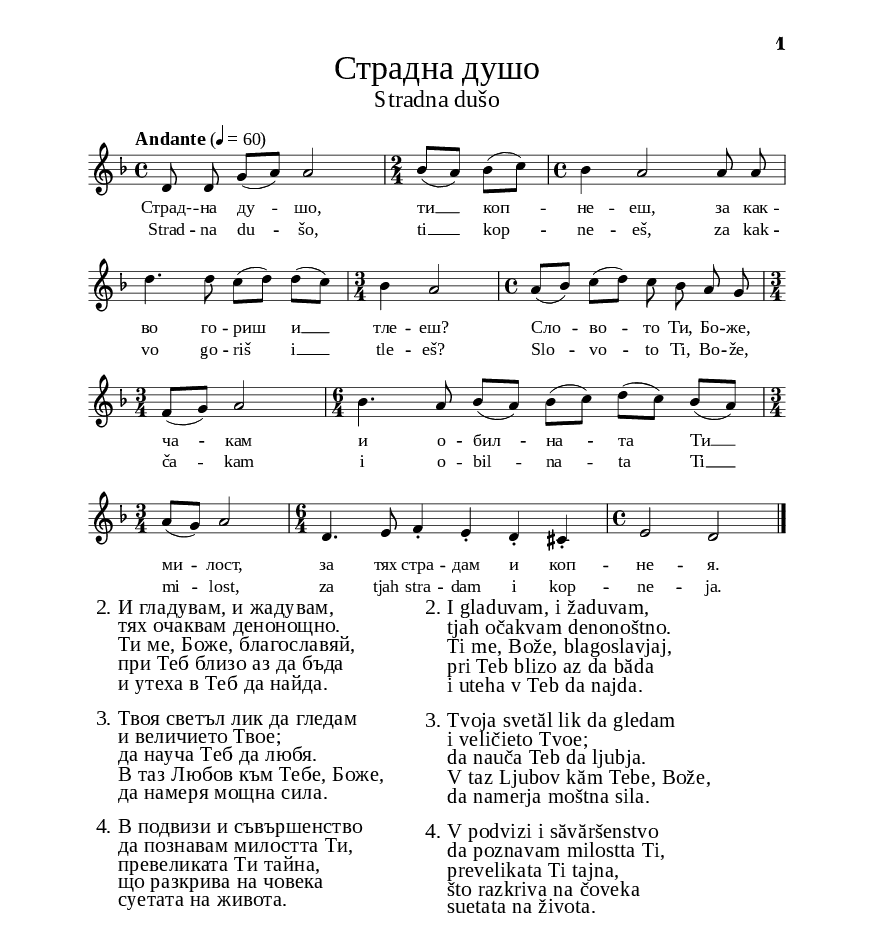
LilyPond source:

\version "2.24.2"

% include paper part and global functions
\include "include/globals.ily"

\bookpart {
  \label #'ref029
  \tocItem \markup "Страдна душо – Stradna dušo"
  \include "include/bookpart-paper.ily"
  \score {
    \include "include/score-layout.ily"

    \new Voice \absolute {
      \clef treble
      \key d \minor
      \time 4/4
      \tempoFunc "Andante" 4 "60"
      \autoBeamOff
      
      d'8 d' g'8 ([ a' ]) a'2 | \time 2/4 bes'8 ([ a' ])  bes' ([ c'' ])  | 

      \time 4/4 bes'4 a'2 a'8 a' | \break
      d''4. d''8 c'' ([ d'' ]) d'' ([ c'' ]) \time 3/4  bes'4 a'2 |
      \time 4/4  a'8 ([ bes' ]) c'' ([ d'' ]) c'' bes' a' g' |\break
      \time 3/4  f'8 ([ g' ]) a'2 | \time 6/4  bes'4. a'8 bes' ([ a' ]) bes' ([ c'' ]) d'' ([ c'' ]) bes' ([ a' ]) \break |
      \time 3/4  |a'8 ([ g'8 ]) a'2 | \time 6/4  d'4. e'8 f'4\staccato e'4\staccato d'\staccato cis'\staccato | \time 4/4  e'2 d' | \bar "|." \break

    }

    \addlyrics {
      "Страд-" -- на
      ду -- шо, ти __ коп -- не -- еш, за как -- во го --
      риш и __ тле -- еш? Сло -- во -- то Ти, Бо -- же,
      ча -- кам и о -- бил -- на -- та Ти __ ми -- лост,
      за тях стра -- дам и коп -- не -- я.}
      \addlyrics {
        Strad -- na
        du -- šo, ti __ kop -- ne -- eš, za kak -- vo go --
        riš i __ tle -- eš? Slo -- vo -- to Ti, Bo -- že,
        ča -- kam i o -- bil -- na -- ta Ti __ mi -- lost,
        za tjah stra -- dam i kop -- ne -- ja.}


        \header {
          title = \titleFunc "Страдна душо" "Stradna dušo"
        }

        \midi{}

      } % score



      \markup \fontsize #bgCoupletFontSize {
        \hspace #1
        \override #`(baseline-skip . ,bgCoupletBaselineSkip)
        \column {
          \line {   2. И гладувам, и жадувам,}

          \line {   "   " тях очаквам денонощно.}

          \line {   "   " Ти ме, Боже, благославяй,}

          \line {   "   " при Теб близо аз да бъда}

          \line {   "   " и утеха в Теб да найда.}
          \line { " " }

          \line {   3. Твоя светъл лик да гледам}

          \line {   "   " и величието Твое;}

          \line {   "   " да науча Теб да любя.}

          \line {   "   " В таз Любов към Тебе, Боже,}

          \line {   "   " да намеря мощна сила.}
          \line { " " }

             \line {   4. В подвизи и съвършенство}

          \line {   "   " да познавам милостта Ти,}

          \line {   "   " превеликата Ти тайна,}

          \line {   "   " що разкрива на човека}

          \line {   "   " суетата на живота.}



        }

        \hspace #5
        \override #`(baseline-skip . ,bgCoupletBaselineSkip)
        \column {
          \line {   2. I gladuvam, i žaduvam,}

          \line {   "   " tjah očakvam denonoštno.}

          \line {   "   " Ti me, Bože, blagoslavjaj,}

          \line {   "   " pri Teb blizo az da băda}

          \line {   "   " i uteha v Teb da najda.}
          \line { " " }

          \line {   3. Tvoja svetăl lik da gledam}

          \line {   "   " i veličieto Tvoe;}

          \line {   "   " da nauča Teb da ljubja.}

          \line {   "   " V taz Ljubov kăm Tebe, Bože,}

          \line {   "   " da namerja moštna sila.}
              \line { " " }

                \line {   4. V podvizi i săvăršenstvo}

          \line {   "   " da poznavam milostta Ti,}

          \line {   "   " prevelikata Ti tajna,}

          \line {   "   " što razkriva na čoveka}

          \line {   "   " suetata na života.}
      



        } %column
      } % markup

      \pageBreak


      \markup \fontsize #bgCoupletFontSize {
        \hspace #1
        \override #`(baseline-skip . ,bgCoupletBaselineSkip)
        \column {


       
          \line {    5. Всичко грешно на Земята}

          \line {   "   " е преходно, мимолетно.}

          \line {   "   " Само Ти си вечен, Боже,}

          \line {   "   " Тебе хвалим, Тебе славим,}

          \line {   "   " Теб ще славят вековете.}

        }

        \hspace #5
        \override #`(baseline-skip . ,bgCoupletBaselineSkip)
        \column {
    
          \line {    5. Vsičko grešno na Zemjata}

          \line {   "   " e prehodno, mimoletno.}

          \line {   "   " Samo Ti si večen, Bože,}

          \line {   "   " Tebe hvalim, Tebe slavim,}

          \line {   "   " Teb šte slavjat vekovete.}

        } %column
      } % markup

      \markup \empty-two
      % include foreign translation(s) of the song
      \version "2.24.3"

\markup \fill-line { \fontsize #deTitleFontSize "Du, leidende Seele" }
\markup \null
\markup \null
\markup \abs-fontsize #10 {
  \hspace #15
  \override #`(baseline-skip . ,deCoupletBaselineSkip)
  \column {

    \line {  1.  Du, leidende Seele, die du dich sehnst:}

    \line {   "   " Wofür brennst und glühst du? }

    \line {   "   "Auf Dein Wort, oh Gott, warte ich}

    \line {   "   "und auf Deine reiche Barmherzigkeit; }

    \line {   "   "dessentwillen leide ich, nach ihnen sehne ich mich.}

     \vspace #0.5
    \line {   2.  Und ich hungere und ich dürste, }

    \line {   "   "ich erwarte sie Tag und Nacht. }

    \line {   "   "Segne mich, oh Gott, }

    \line {   "   "auf dass ich Dir nahe bin }

    \line {   "   "und Trost bei Dir finde.}

      \vspace #0.5
    \line {   3.  Dein lichtes Antlitz schaue ich und Deine Größe,}

    \line {   "   "auf dass ich Dich lieben lerne. }

    \line {   "   "In dieser Liebe zu Dir, oh Herr, }
     \line {   "   " möge ich machtvolle Kraft finden.}

    \vspace #0.5
    \line { 4.  In den Heldentaten und der Vollkommenheit }

    \line {   "   "möge ich Deine Barmherzigkeit erkennen,}

    \line {   "   "Dein allmächtiges Geheimnis,}

    \line {   "   "das dem Menschen die Eitelkeit des Lebens}

    \line {   "   "offenbart. }

      \vspace #0.5
    \line {   5. Alles Sündige auf der Erde}

    \line {   "   "ist vergänglich und flüchtig.}

    \line {   "   "Nur Du, Gott, bist ewig:}

    \line {   "   "Dich loben wir, Dich lobpreisen wir,}

    \line {   "   "Dich wird lobpreisen die Ewigkeit.}

  }
}


%{
convert-ly (GNU LilyPond) 2.24.0  convert-ly: Processing `'...
Applying conversion: 2.19.2, 2.19.7, 2.19.11, 2.19.16, 2.19.22,
2.19.24, 2.19.28, 2.19.29, 2.19.32, 2.19.40, 2.19.46, 2.19.49,
2.19.80, 2.24.0
%}


    } % bookpart
